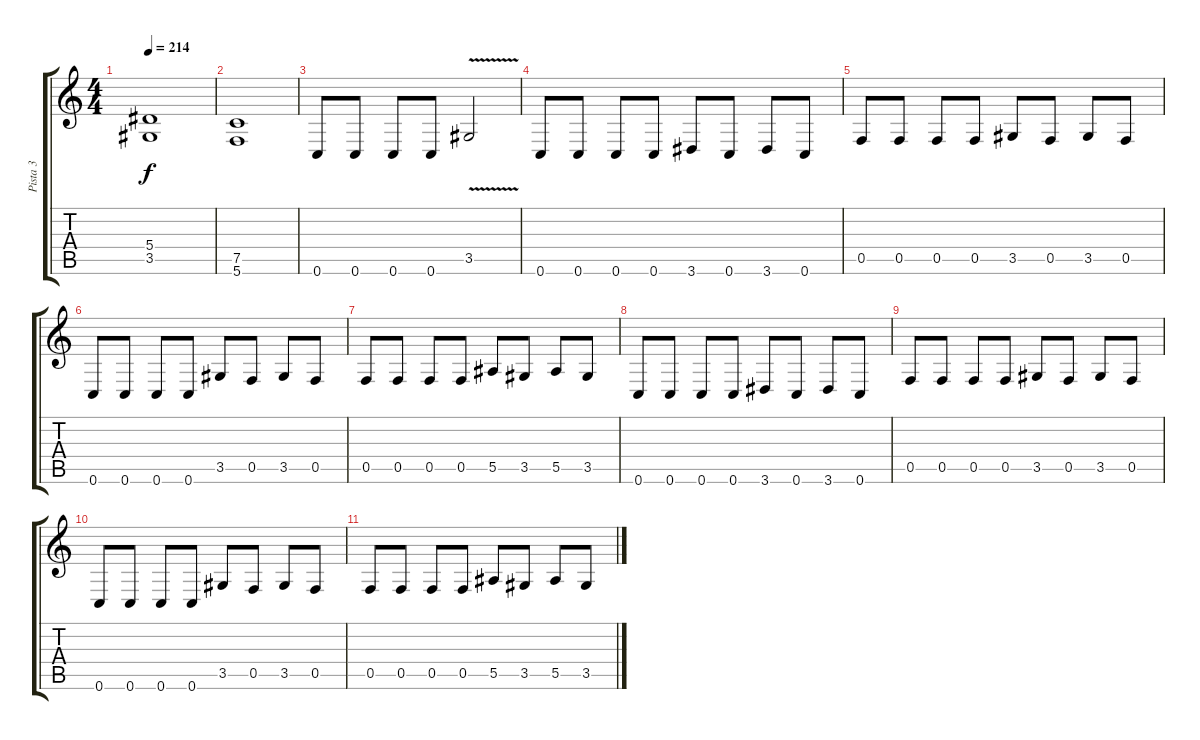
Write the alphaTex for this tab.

\track ("Pista 3" "Pista 3") {instrument distortionguitar}
\staff {score tabs}
\tuning (C4 G3 Eb3 Bb2 F2 C2) {hide}
\ts (4 4)
\tempo 214
\clef g2
\ks c
(5.4 3.5).1{dy f} |
(7.5 5.6).1 |
0.6.8 0.6.8 0.6.8 0.6.8 3.5{v}.2 |
0.6.8 0.6.8 0.6.8 0.6.8 3.6.8 0.6.8 3.6.8 0.6.8 |
0.5.8 0.5.8 0.5.8 0.5.8 3.5.8 0.5.8 3.5.8 0.5.8 |
0.6.8 0.6.8 0.6.8 0.6.8 3.5.8 0.5.8 3.5.8 0.5.8 |
0.5.8 0.5.8 0.5.8 0.5.8 5.5.8 3.5.8 5.5.8 3.5.8 |
0.6.8 0.6.8 0.6.8 0.6.8 3.6.8 0.6.8 3.6.8 0.6.8 |
0.5.8 0.5.8 0.5.8 0.5.8 3.5.8 0.5.8 3.5.8 0.5.8 |
0.6.8 0.6.8 0.6.8 0.6.8 3.5.8 0.5.8 3.5.8 0.5.8 |
0.5.8 0.5.8 0.5.8 0.5.8 5.5.8 3.5.8 5.5.8 3.5.8
